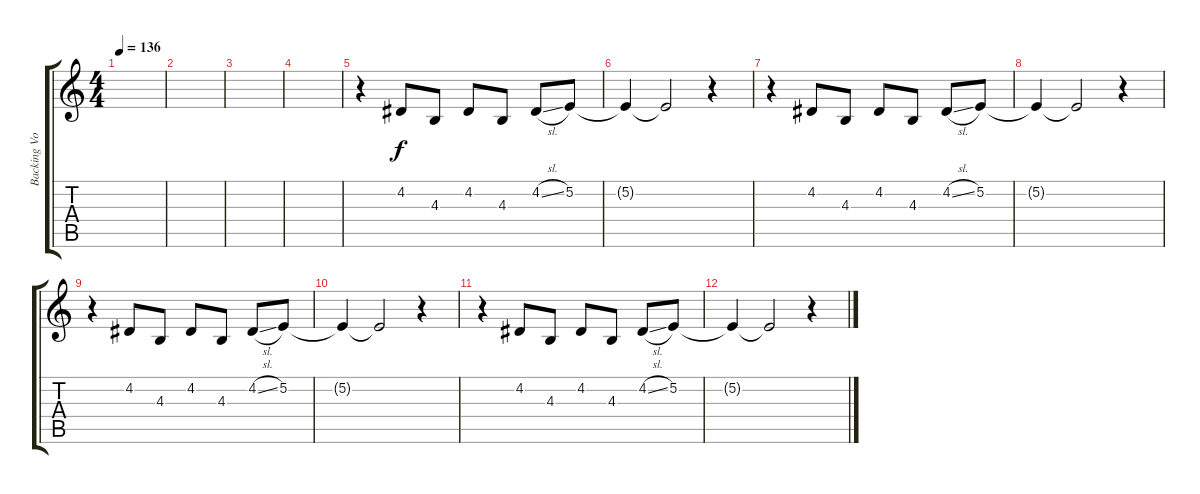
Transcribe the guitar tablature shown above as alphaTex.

\track ("Backing Vocals" "Backing Vo") {instrument oboe}
\staff {score tabs}
\tuning (E4 B3 G3 D3 A2 E2) {hide}
\ts (4 4)
\tempo 136
\clef g2
\ks c
|
|
|
|
r.4{volume 10} 4.2.8 4.3.8 4.2.8 4.3.8 4.2{sl}.8 5.2.8 |
5.2{t}.4 5.2{t}.2 r.4 |
r.4 4.2.8 4.3.8 4.2.8 4.3.8 4.2{sl}.8 5.2.8 |
5.2{t}.4 5.2{t}.2 r.4 |
r.4 4.2.8 4.3.8 4.2.8 4.3.8 4.2{sl}.8 5.2.8 |
5.2{t}.4 5.2{t}.2 r.4 |
r.4 4.2.8 4.3.8 4.2.8 4.3.8 4.2{sl}.8 5.2.8 |
5.2{t}.4 5.2{t}.2 r.4
